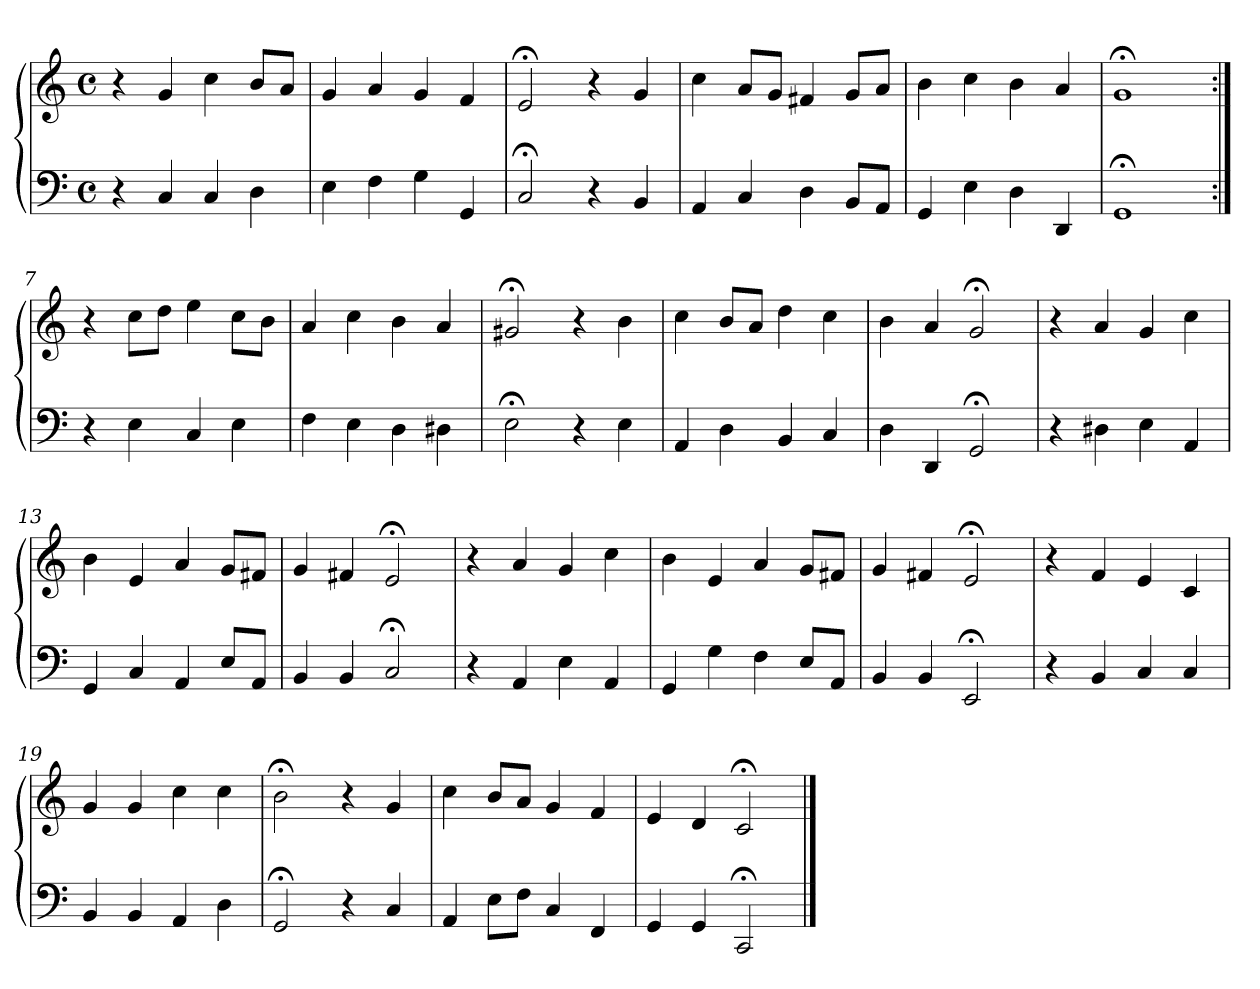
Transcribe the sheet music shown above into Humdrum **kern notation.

**kern	**kern
*part1	*part1
*staff2	*staff1
*clefF4	*clefG2
*M4/4	*M4/4
*met(c)	*met(c)
=1	=1
4r	4r
4C	4g
4C	4cc
4D	8bL
.	8aJ
=2	=2
4E	4g
4F	4a
4G	4g
4GG	4f
=3	=3
2C;<	2e;<
4r	4r
4BB	4g
=4	=4
4AA	4cc
4C	8aL
.	8gJ
4D	4f#X
8BBL	8gL
8AAJ	8aJ
=5	=5
4GG	4b
4E	4cc
4D	4b
4DD	4a
=6	=6
1GG;<	1g;<
=7:|!	=7:|!
4r	4r
4E	8ccL
.	8ddJ
4C	4ee
4E	8ccL
.	8bJ
!!LO:LB:g=z
=8	=8
4F	4a
4E	4cc
4D	4b
4D#X	4a
=9	=9
2E;<	2g#X;<
4r	4r
4E	4b
=10	=10
4AA	4cc
4D	8bL
.	8aJ
4BB	4dd
4C	4cc
=11	=11
4D	4b
4DD	4a
2GG;<	2g;<
=12	=12
4r	4r
4D#X	4a
4E	4g
4AA	4cc
=13	=13
4GG	4b
4C	4e
4AA	4a
8EL	8gL
8AAJ	8f#XJ
=14	=14
4BB	4g
4BB	4f#X
2C;<	2e;<
=15	=15
4r	4r
4AA	4a
4E	4g
4AA	4cc
!!LO:LB:g=z
=16	=16
4GG	4b
4G	4e
4F	4a
8EL	8gL
8AAJ	8f#XJ
=17	=17
4BB	4g
4BB	4f#X
2EE;<	2e;<
=18	=18
4r	4r
4BB	4f
4C	4e
4C	4c
=19	=19
4BB	4g
4BB	4g
4AA	4cc
4D	4cc
=20	=20
2GG;<	2b;<
4r	4r
4C	4g
=21	=21
4AA	4cc
8EL	8bL
8FJ	8aJ
4C	4g
4FF	4f
=22	=22
4GG	4e
4GG	4d
2CC;<	2c;<
==	==
*-	*-
